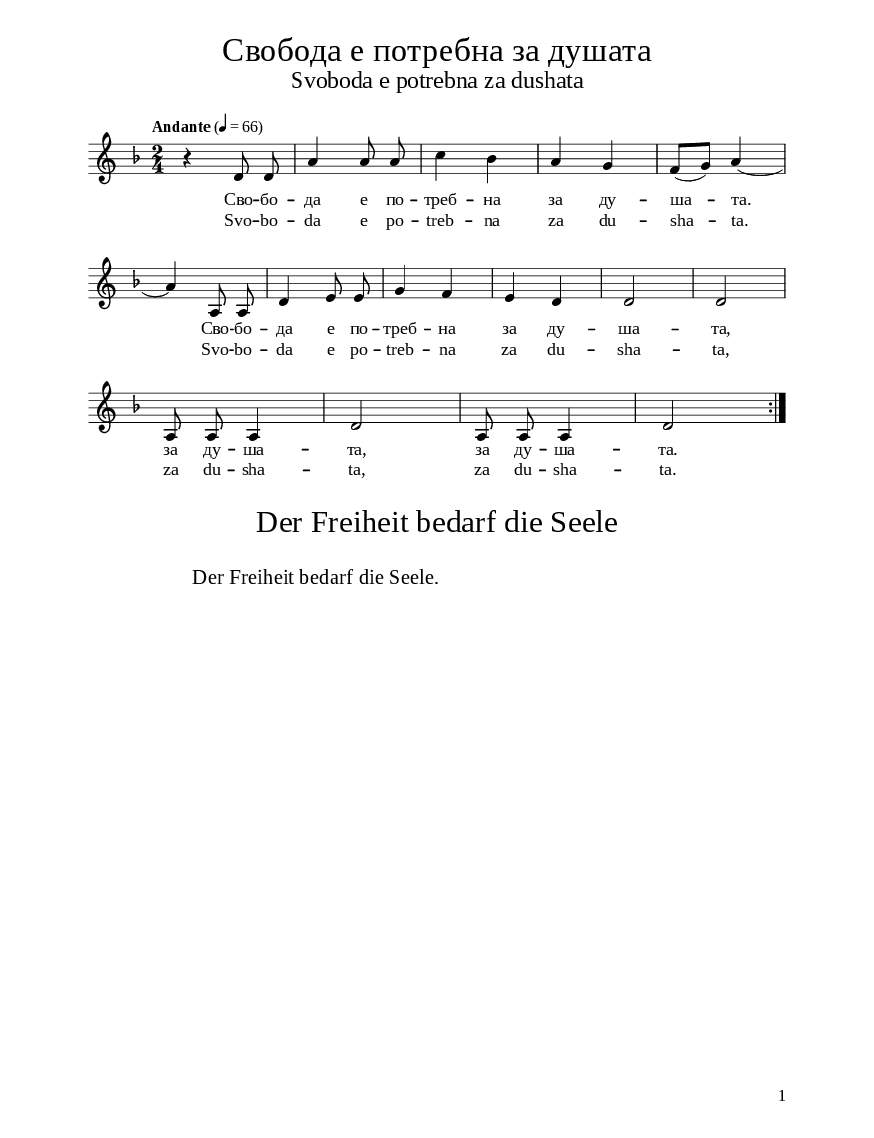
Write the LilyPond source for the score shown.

\version "2.24.0"

% include paper part and global functions
\include "include/globals.ily"

\bookpart {
  \include "include/bookpart-paper.ily"
  \score {
    \include "include/score-layout.ily"

    \new Voice \absolute {
      \clef treble
      \key d \minor
      \time 2/4
      \tempoFunc "Andante" 4 "66"
      \autoBeamOff
      \repeat volta 2 {
        r4  d'8  d'8 | % 2
        a'4  a'8  a'8 | % 3
        c''4  bes'4 | % 4
        a'4  g'4 | % 5
        f'8 ( [  g'8 ) ]  a'4 ~ \break | % 6
        a'4  a8  a8 |  % 7
        d'4  e'8  e'8 | % 8
        g'4  f'4 | % 9
        e'4  d'4 |
        d'2 | % 11
        d'2 | \break % 12
        a8  a8  a4 | % 13
        d'2 | % 14
        a8  a8  a4 | % 15
        d'2
      }
    }
    \addlyrics {
      Сво -- бо -- да е по -- треб -- на
      за ду -- ша -- та. Сво -- бо
      -- да е по -- треб -- на за ду --
      ша -- та, за ду -- ша -- та, за ду
      -- ша -- та.}
      \addlyrics {
        Svo -- bo -- da e po -- treb -- na
        za du -- sha -- ta. Svo -- bo
        -- da e po -- treb -- na za du --
        sha -- ta, za du -- sha -- ta, za du
        -- sha -- ta.}

        \header {
          title = \titleFunc "Свобода е потребна за душата" "Svoboda e potrebna za dushata"
        }

        \midi{}

      } % score

      

      % include foreign translation(s) of the song
      \version "2.20.0"

\markup \fill-line { \fontsize #6 "Der Freiheit bedarf die Seele" }
\markup \null
\markup \null
\markup \fontsize #+2.5 {
  \hspace #10
  \override #'(baseline-skip . 2)

  \column {
    \line { " " }

   \line { "Der Freiheit bedarf die Seele. " }

  }
}


      

    } % bookpart

    % Più mosso
    %
